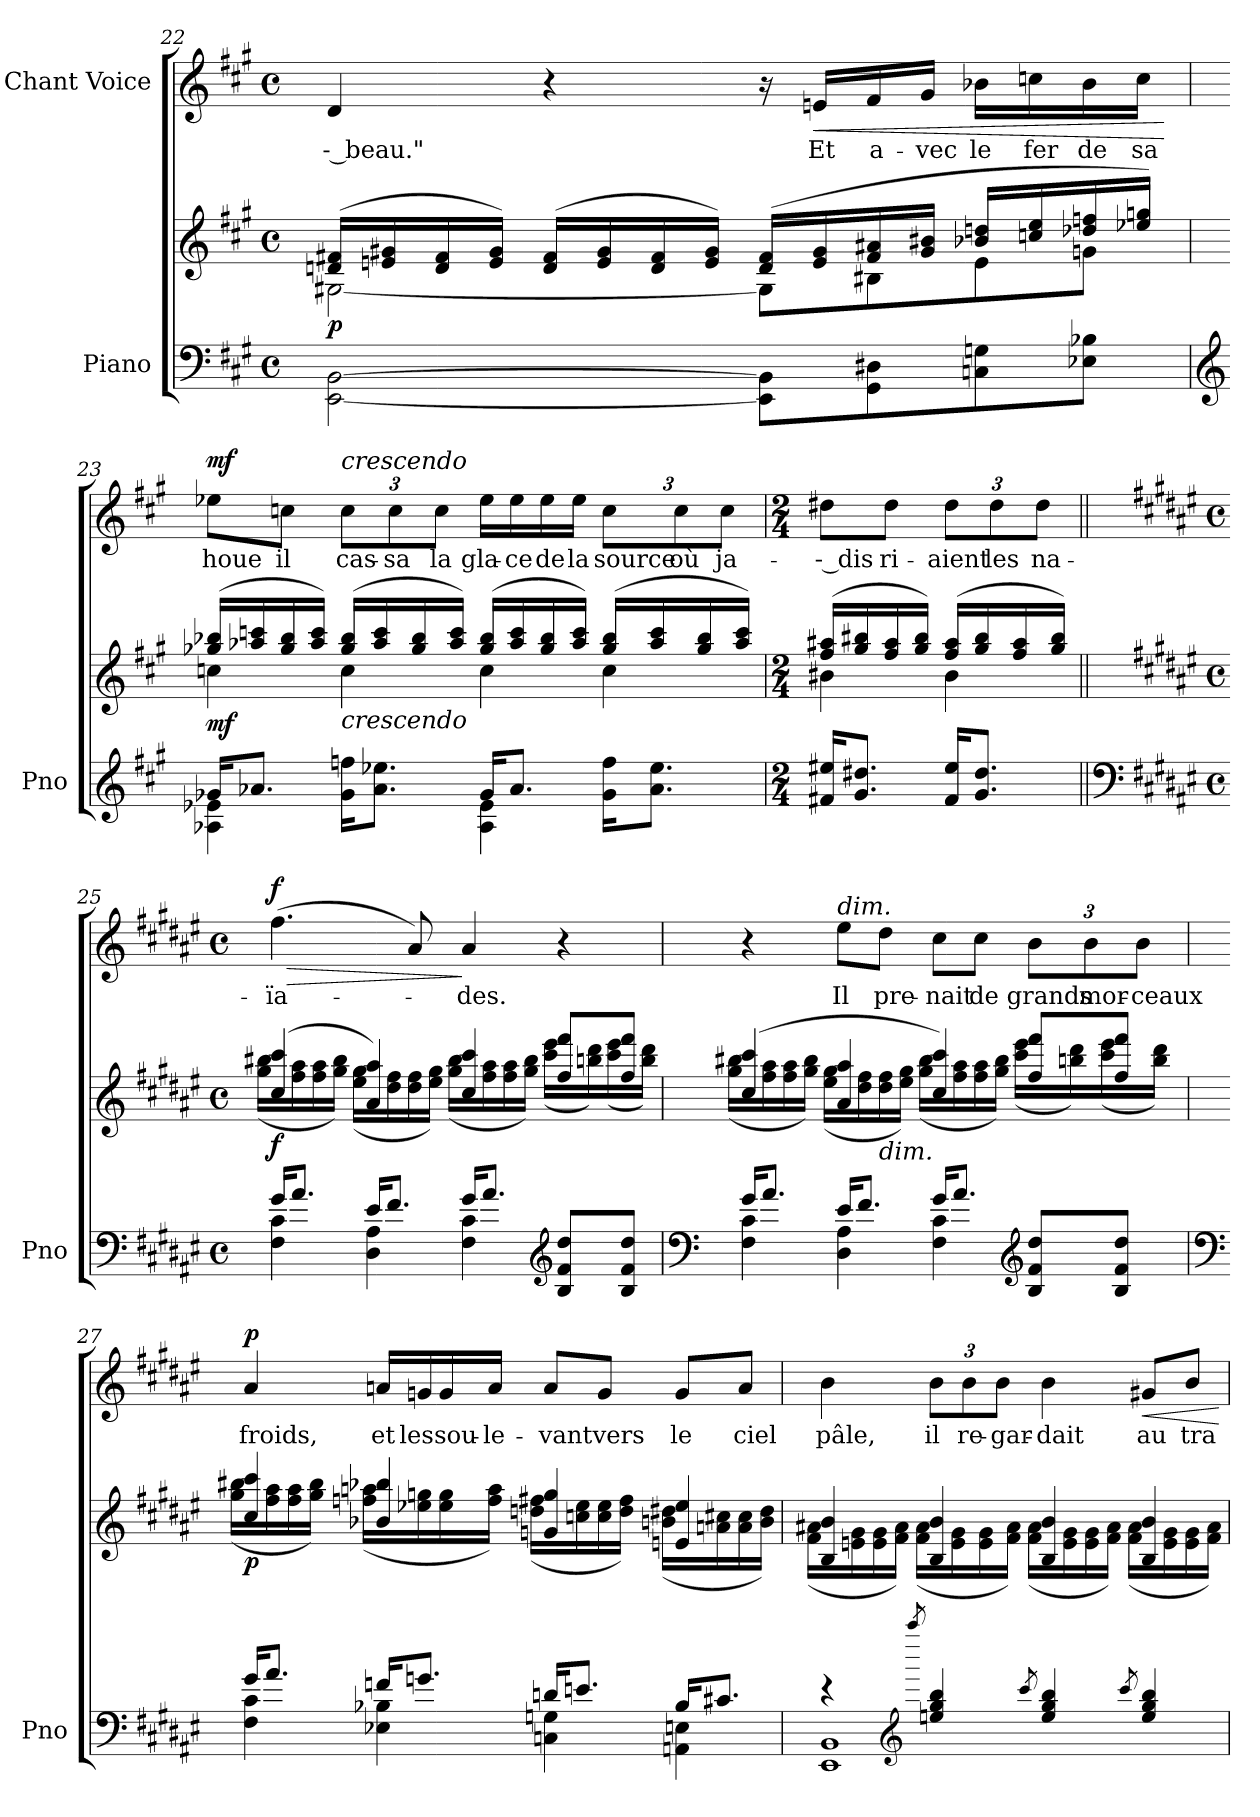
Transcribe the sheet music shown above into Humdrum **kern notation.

**kern	**kern	**dynam	**kern	**text	**dynam
*part2	*part2	*part2	*part1	*part1	*part1
*staff3	*staff2	*staff2/3	*staff1	*staff1	*staff1
*I"Piano	*	*	*I"Chant Voice	*	*
*I'Pno	*	*	*	*	*
!!LO:PB:g=z
*clefF4	*clefG2	*	*clefG2	*	*
*k[f#c#g#]	*k[f#c#g#]	*	*k[f#c#g#]	*	*
*M4/4	*M4/4	*	*M4/4	*	*
*met(c)	*met(c)	*	*met(c)	*	*
=22	=22	=22	=22	=22	=22
*	*^	*	*	*	*
!	!	!	!LO:DY:b	!	!LO:LY:b	!
[2EE\ [2BB\	(16dn/ 16f#X/LL	[2G#X\	p	4d/	-- beau."	.
.	16en/ 16g#X/	.	.	.	.	.
.	16d/ 16f#/	.	.	.	.	.
.	16e/ 16g#/JJ)	.	.	.	.	.
.	(16d/ 16f#/LL	.	.	4r	.	.
.	16e/ 16g#/	.	.	.	.	.
.	16d/ 16f#/	.	.	.	.	.
.	16e/ 16g#/JJ)	.	.	.	.	.
8EE\] 8BB\]L	(16d/ 16f#/LL	8G#\L]	.	16r	.	.
!	!	!	!	!	!LO:LY:b	!LO:HP:b
.	16e/ 16g#/	.	.	16en/LL	Et	<
!	!	!	!	!	!LO:LY:b	!
8GG#\ 8D#X\	16f#/ 16a#X/	8B#X\	.	16f#/	a-	.
!	!	!	!	!	!LO:LY:b	!
.	16g#/ 16b#X/JJ	.	.	16g#/JJ	-vec	.
!	!	!	!	!	!LO:LY:b	!
8Cn\ 8Gn\	16b-X/ 16ddn/LL	8e\	.	16b-X\LL	le	.
!	!	!	!	!	!LO:LY:b	!
.	16ccn/ 16ee/	.	.	16ccn\	fer	.
!	!	!	!	!	!LO:LY:b	!
8E-X\ 8B-X\J	16dd-X/ 16ffn/	8gn\J	.	16b-\	de	.
!	!	!	!	!	!LO:LY:b	!
.	16ee-X/ 16ggn/JJ)	.	.	16cc\JJ	sa	.
*	*v	*v	*	*	*	*
.	.	.	.	.	[
=23	=23	=23	=23	=23	=23
*clefG2	*	*	*	*	*
*^	*^	*	*	*	*
!	!	!	!	!LO:DY:b	!	!LO:LY:b	!LO:DY:a
16g-X/KL	4A-X\ 4e-X\	(16gg-X/ 16bb-X/LL	4ccn\	mf	8ee-X\L	houe	mf
8.a-X/J	.	16aa-X/ 16cccn/	.	.	.	.	.
!	!	!	!	!	!	!LO:LY:b	!
.	.	16gg-/ 16bb-/	.	.	8ccn\J	il	.
.	.	16aa-/ 16ccc/JJ)	.	.	.	.	.
!	!	!	!	!	!LO:TX:a:i:t=crescendo	!	!
!	!	!LO:TX:b:i:t=crescendo	!	!	!	!	!
!	!	!	!	!	!	!LO:LY:b	!
16g-\ 16ffn\KL	4ryy	(16gg-/ 16bb-/LL	4cc\	.	12cc\L	cas-	.
8.a-\ 8.ee-X\J	.	16aa-/ 16ccc/	.	.	.	.	.
!	!	!	!	!	!	!LO:LY:b	!
.	.	.	.	.	12cc\	-sa	.
.	.	16gg-/ 16bb-/	.	.	.	.	.
!	!	!	!	!	!	!LO:LY:b	!
.	.	.	.	.	12cc\J	la	.
.	.	16aa-/ 16ccc/JJ)	.	.	.	.	.
!	!	!	!	!	!	!LO:LY:b	!
16g-/KL	4A-\ 4e-\	(16gg-/ 16bb-/LL	4cc\	.	16ee-\LL	gla-	.
!	!	!	!	!	!	!LO:LY:b	!
8.a-/J	.	16aa-/ 16ccc/	.	.	16ee-\	-ce	.
!	!	!	!	!	!	!LO:LY:b	!
.	.	16gg-/ 16bb-/	.	.	16ee-\	de	.
!	!	!	!	!	!	!LO:LY:b	!
.	.	16aa-/ 16ccc/JJ)	.	.	16ee-\JJ	la	.
!	!	!	!	!	!	!LO:LY:b	!
16g-\ 16ff\KL	4ryy	(16gg-/ 16bb-/LL	4cc\	.	12cc\L	source	.
8.a-\ 8.ee-\J	.	16aa-/ 16ccc/	.	.	.	.	.
!	!	!	!	!	!	!LO:LY:b	!
.	.	.	.	.	12cc\	où	.
.	.	16gg-/ 16bb-/	.	.	.	.	.
!	!	!	!	!	!	!LO:LY:b	!
.	.	.	.	.	12cc\J	ja-	.
.	.	16aa-/ 16ccc/JJ)	.	.	.	.	.
*v	*v	*	*	*	*	*	*
!!LO:PB:g=z
=24	=24	=24	=24	=24	=24	=24
*M2/4	*M2/4	*	*	*M2/4	*	*
!	!	!	!	!	!LO:LY:b	!
16f#X/ 16ee#X/KL	(16ff#/ 16aa#X/LL	4b#X\	.	8dd#X\L	-- dis	.
8.g#/ 8.dd#X/J	16gg#/ 16bb#X/	.	.	.	.	.
!	!	!	!	!	!LO:LY:b	!
.	16ff#/ 16aa#/	.	.	8dd#\J	ri-	.
.	16gg#/ 16bb#/JJ)	.	.	.	.	.
!	!	!	!	!	!LO:LY:b	!
16f#/ 16ee#/KL	(16ff#/ 16aa#/LL	4b#\	.	12dd#\L	-aient	.
8.g#/ 8.dd#/J	16gg#/ 16bb#/	.	.	.	.	.
!	!	!	!	!	!LO:LY:b	!
.	.	.	.	12dd#\	les	.
.	16ff#/ 16aa#/	.	.	.	.	.
!	!	!	!	!	!LO:LY:b	!
.	.	.	.	12dd#\J	na-	.
.	16gg#/ 16bb#/JJ)	.	.	.	.	.
=25||	=25||	=25||	=25||	=25||	=25||	=25||
*clefF4	*	*	*	*	*	*
*k[f#c#g#d#a#e#]	*k[f#c#g#d#a#e#]	*	*	*k[f#c#g#d#a#e#]	*	*
*M4/4	*M4/4	*	*	*M4/4	*	*
*met(c)	*met(c)	*	*	*met(c)	*	*
*^	*	*	*	*	*	*
!	!	!	!	!LO:DY:b	!	!LO:LY:b	!LO:HP:b
!	!	!	!	!	!	!	!LO:DY:n=1:a
16g#/KL	4F#\ 4c#\	(4cc#/ 4ccc#/	(16gg#\ 16bb#X\LL	f	(4.ff#\	-ïa-	> f
8.a#/J	.	.	16ff#\ 16aa#\	.	.	.	.
.	.	.	16ff#\ 16aa#\	.	.	.	.
.	.	.	16gg#\ 16bb#\JJ)	.	.	.	.
16e#/KL	4D#\ 4A#\	4a#/ 4aa#/)	(16ee#\ 16gg#\LL	.	.	.	.
8.f#/J	.	.	16dd#\ 16ff#\	.	.	.	.
.	.	.	16dd#\ 16ff#\	.	8a#/)	.	.
.	.	.	16ee#\ 16gg#\JJ)	.	.	.	.
!	!	!	!	!	!	!LO:LY:b	!
16g#/KL	4F#\ 4c#\	4cc#/ 4ccc#/	(16gg#\ 16bb#\LL	.	4a#/	-des.	]
8.a#/J	.	.	16ff#\ 16aa#\	.	.	.	.
.	.	.	16ff#\ 16aa#\	.	.	.	.
.	.	.	16gg#\ 16bb#\JJ)	.	.	.	.
*clefG2	*	*	*	*	*	*	*
8B/ 8f#/ 8dd#/L	4ryy	8ff#/ 8fff#/L	(16ccc#\ 16eee#\LL	.	4r	.	.
.	.	.	16bbn\ 16ddd#\)	.	.	.	.
8B/ 8f#/ 8dd#/J	.	8ff#/ 8fff#/J	(16ccc#\ 16eee#\	.	.	.	.
.	.	.	16bb\ 16ddd#\JJ)	.	.	.	.
!!LO:LB:g=z
=26	=26	=26	=26	=26	=26	=26	=26
*clefF4	*	*	*	*	*	*	*
16g#/KL	4F#\ 4c#\	(4cc#/ 4ccc#/	(16gg#\ 16bb#X\LL	.	4r	.	.
8.a#/J	.	.	16ff#\ 16aa#\	.	.	.	.
.	.	.	16ff#\ 16aa#\	.	.	.	.
.	.	.	16gg#\ 16bb#\JJ)	.	.	.	.
!	!	!	!	!	!LO:TX:a:i:t=dim.	!	!
!	!	!	!	!	!	!LO:LY:b	!
16e#/KL	4D#\ 4A#\	4a#/ 4aa#/	(16ee#\ 16gg#\LL	.	8ee#\L	Il	.
8.f#/J	.	.	16dd#\ 16ff#\	.	.	.	.
!	!	!	!LO:TX:b:i:t=dim.	!	!	!	!
!	!	!	!	!	!	!LO:LY:b	!
.	.	.	16dd#\ 16ff#\	.	8dd#\J	pre-	.
.	.	.	16ee#\ 16gg#\JJ)	.	.	.	.
!	!	!	!	!	!	!LO:LY:b	!
16g#/KL	4F#\ 4c#\	4cc#/ 4ccc#/)	(16gg#\ 16bb#\LL	.	8cc#\L	-nait	.
8.a#/J	.	.	16ff#\ 16aa#\	.	.	.	.
!	!	!	!	!	!	!LO:LY:b	!
.	.	.	16ff#\ 16aa#\	.	8cc#\J	de	.
.	.	.	16gg#\ 16bb#\JJ)	.	.	.	.
*clefG2	*	*	*	*	*	*	*
!	!	!	!	!	!	!LO:LY:b	!
8B/ 8f#/ 8dd#/L	4ryy	8ff#/ 8fff#/L	(16ccc#\ 16eee#\LL	.	12b\L	grands	.
.	.	.	16bbn\ 16ddd#\)	.	.	.	.
!	!	!	!	!	!	!LO:LY:b	!
.	.	.	.	.	12b\	mor-	.
8B/ 8f#/ 8dd#/J	.	8ff#/ 8fff#/J	(16ccc#\ 16eee#\	.	.	.	.
!	!	!	!	!	!	!LO:LY:b	!
.	.	.	.	.	12b\J	-ceaux	.
.	.	.	16bb\ 16ddd#\JJ)	.	.	.	.
=27	=27	=27	=27	=27	=27	=27	=27
*clefF4	*	*	*	*	*	*	*
!	!	!	!	!LO:DY:b	!	!LO:LY:b	!LO:DY:a
16g#/KL	4F#\ 4c#\	4cc#/ 4ccc#/	(16gg#\ 16bb#X\LL	p	4a#/	froids,	p
8.a#/J	.	.	16ff#\ 16aa#\	.	.	.	.
.	.	.	16ff#\ 16aa#\	.	.	.	.
.	.	.	16gg#\ 16bb#\JJ)	.	.	.	.
!	!	!	!	!	!	!LO:LY:b	!
16fn/KL	4E-X\ 4B-X\	4b-X/ 4bb-X/	(16ffn\ 16aan\LL	.	16an/LL	et	.
!	!	!	!	!	!	!LO:LY:b	!
8.gn/J	.	.	16ee-X\ 16ggn\	.	16gn/	les	.
!	!	!	!	!	!	!LO:LY:b	!
.	.	.	16ee-\ 16gg\	.	16g/	sou-	.
!	!	!	!	!	!	!LO:LY:b	!
.	.	.	16ff\ 16aa\JJ)	.	16a/JJ	-le-	.
!	!	!	!	!	!	!LO:LY:b	!
16dn/KL	4Cn\ 4Gn\	4gn/ 4gg/	(16ddn\ 16ff#X\LL	.	8a/L	-vant	.
8.en/J	.	.	16ccn\ 16ee-\	.	.	.	.
!	!	!	!	!	!	!LO:LY:b	!
.	.	.	16cc\ 16ee-\	.	8g/J	vers	.
.	.	.	16dd\ 16ff#\JJ)	.	.	.	.
!	!	!	!	!	!	!LO:LY:b	!
16B-/KL	4AAn\ 4En\	4en/ 4ee-/	(16bn\ 16dd#X\LL	.	8g/L	le	.
8.c#X/J	.	.	16an\ 16cc#X\	.	.	.	.
!	!	!	!	!	!	!LO:LY:b	!
.	.	.	16a\ 16cc#\	.	8a/J	ciel	.
.	.	.	16b\ 16dd#\JJ)	.	.	.	.
!!LO:LB:g=z
=28	=28	=28	=28	=28	=28	=28	=28
!	!	!	!	!	!	!LO:LY:b	!
4r	1EE# 1BB	4B/ 4b/	(16f#\ 16a#X\LL	.	4b\	pâle,	.
.	.	.	16en\ 16g#\	.	.	.	.
.	.	.	16e\ 16g#\	.	.	.	.
.	.	.	16f#\ 16a#\JJ)	.	.	.	.
8qccc#/	.	.	.	.	.	.	.
*clefG2	*	*	*	*	*	*	*
!	!	!	!	!	!	!LO:LY:b	!
4een/ 4gg#/ 4bb/	.	4B/ 4b/	(16f#\ 16a#\LL	.	12b\L	il	.
.	.	.	16e\ 16g#\	.	.	.	.
!	!	!	!	!	!	!LO:LY:b	!
.	.	.	.	.	12b\	re-	.
.	.	.	16e\ 16g#\	.	.	.	.
!	!	!	!	!	!	!LO:LY:b	!
.	.	.	.	.	12b\J	-gar-	.
.	.	.	16f#\ 16a#\JJ)	.	.	.	.
8qccc#/	.	.	.	.	.	.	.
!	!	!	!	!	!	!LO:LY:b	!
4ee/ 4gg#/ 4bb/	.	4B/ 4b/	(16f#\ 16a#\LL	.	4b\	-dait	.
.	.	.	16e\ 16g#\	.	.	.	.
.	.	.	16e\ 16g#\	.	.	.	.
.	.	.	16f#\ 16a#\JJ)	.	.	.	.
8qccc#/	.	.	.	.	.	.	.
!	!	!	!	!	!	!LO:LY:b	!LO:HP:b
4ee/ 4gg#/ 4bb/	.	4B/ 4b/	(16f#\ 16a#\LL	.	8g#X/L	au	<
.	.	.	16e\ 16g#\	.	.	.	.
!	!	!	!	!	!	!LO:LY:b	!
.	.	.	16e\ 16g#\	.	8b/J	tra-	.
.	.	.	16f#\ 16a#\JJ)	.	.	.	.
*v	*v	*	*	*	*	*	*
*	*v	*v	*	*	*	*
.	.	.	.	.	[
=	=	=	=	=	=
*-	*-	*-	*-	*-	*-
